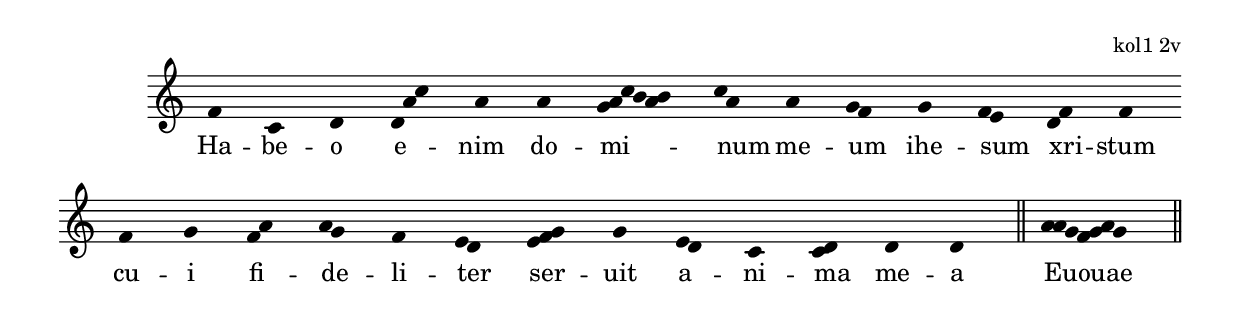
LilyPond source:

\version "2.19.32"

\include "../lib/synopsis.ily"

\score {
  \transpose c c' {
    \plainchant
    f c d \bar "" \melisma { d a c' } a \bar "" a \melisma { g a c' b a b } \melisma { c' a } \bar "" a \melisma { g f } \bar "" g \melisma { f e } \bar "" \melisma { d f } f \bar "" f g \bar "" \melisma { f a } \melisma { a g } f \melisma { e d } \bar "" \melisma { e f g } g \bar "" \melisma { e d } c \melisma { c d } \bar "" d \bar "" d \bar "||" \melisma { a a g f g a g } \bar "||"
  }
  \addlyrics {
    Ha -- be -- o e -- nim do -- mi -- num me -- um ihe -- sum xri -- stum cu -- i fi -- de -- li -- ter ser -- uit a -- ni -- ma me --  a Euouae
  }
  \header {
    fontes = "kol1 2v"
  }
}
